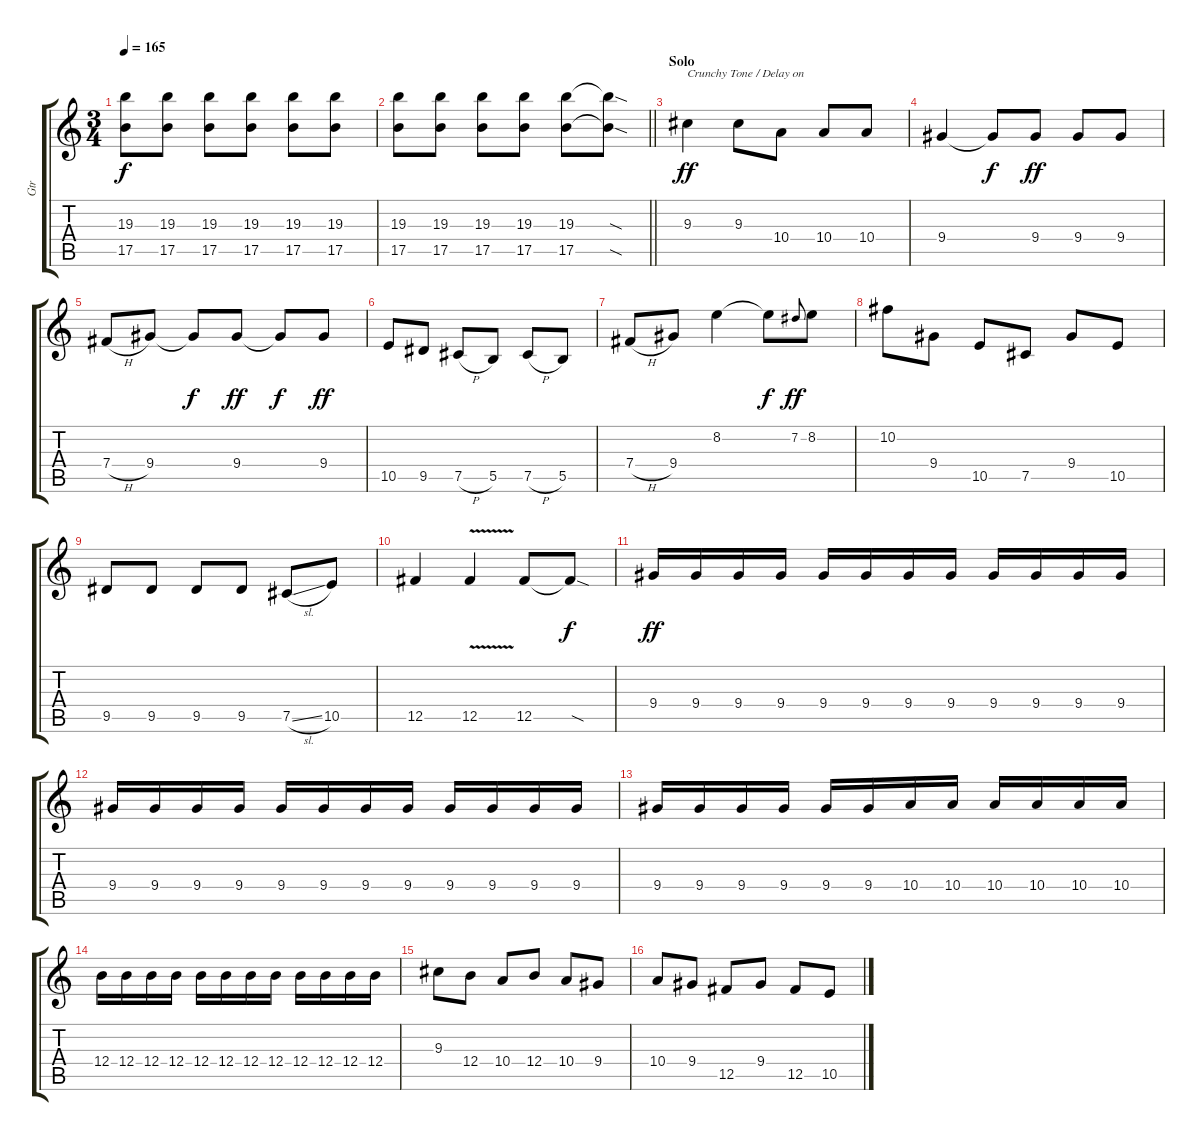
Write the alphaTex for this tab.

\track ("Gtr" "Gtr") {instrument distortionguitar}
\staff {score tabs}
\tuning (Db4 Ab3 E3 B2 Gb2 Db2) {hide}
\ts (3 4)
\tempo 165
\clef g2
\ks c
(19.3 17.5).8{dy f} (19.3 17.5).8 (19.3 17.5).8 (19.3 17.5).8 (19.3 17.5).8 (19.3 17.5).8 |
\barLineRight lightlight
(19.3 17.5).8 (19.3 17.5).8 (19.3 17.5).8 (19.3 17.5).8 (19.3 17.5).8 (19.3{sod t} 17.5{sod t}).8 |
\section ("" "Solo")
9.3.4{txt "Crunchy Tone / Delay on" dy ff instrument electricguitarclean} 9.3.8 10.4.8 10.4.8 10.4.8 |
9.4.4 9.4{t}.8{dy f} 9.4.8{dy ff} 9.4.8 9.4.8 |
7.4{h}.8 9.4.8 9.4{t}.8{dy f} 9.4.8{dy ff} 9.4{t}.8{dy f} 9.4.8{dy ff} |
10.5.8 9.5.8 7.5{h}.8 5.5.8 7.5{h}.8 5.5.8 |
7.4{h}.8 9.4.8 8.2.4 8.2{t}.8{dy f} 7.2.8{gr onbeat dy ff} 8.2.8 |
10.2.8 9.4.8 10.5.8 7.5.8 9.4.8 10.5.8 |
9.5.8 9.5.8 9.5.8 9.5.8 7.5{sl}.8 10.5.8 |
12.5.4 12.5{v}.4 12.5.8 12.5{sod t}.8{dy f} |
9.4.16{dy ff} 9.4.16 9.4.16 9.4.16 9.4.16 9.4.16 9.4.16 9.4.16 9.4.16 9.4.16 9.4.16 9.4.16 |
9.4.16 9.4.16 9.4.16 9.4.16 9.4.16 9.4.16 9.4.16 9.4.16 9.4.16 9.4.16 9.4.16 9.4.16 |
9.4.16 9.4.16 9.4.16 9.4.16 9.4.16 9.4.16 10.4.16 10.4.16 10.4.16 10.4.16 10.4.16 10.4.16 |
12.4.16 12.4.16 12.4.16 12.4.16 12.4.16 12.4.16 12.4.16 12.4.16 12.4.16 12.4.16 12.4.16 12.4.16 |
9.3.8 12.4.8 10.4.8 12.4.8 10.4.8 9.4.8 |
10.4.8 9.4.8 12.5.8 9.4.8 12.5.8 10.5.8
